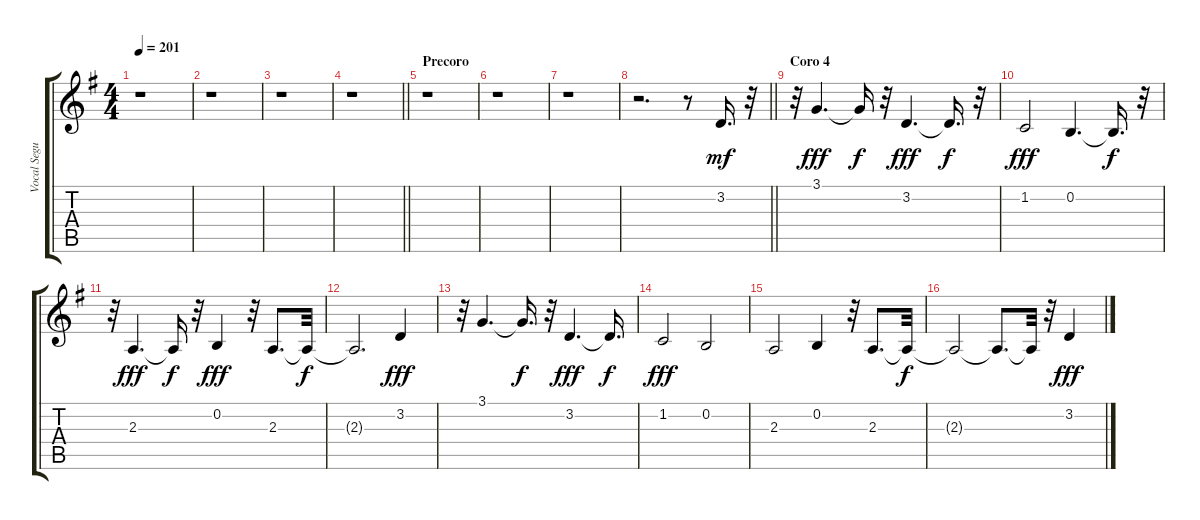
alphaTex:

\track ("Vocal Segundo" "Vocal Segu") {instrument choiraahs}
\staff {score tabs}
\tuning (E4 B3 G3 D3 A2 E2) {hide}
\ts (4 4)
\tempo 201
\clef g2
\ks g
r.1{dy f} |
r.1 |
r.1 |
\barLineRight lightlight
r.1 |
\section ("" "Precoro")
r.1 |
r.1 |
r.1 |
\barLineRight lightlight
r.2{d} r.8 3.2.16{d dy mf} r.32 |
\section ("" "Coro 4")
r.32 3.1.4{d dy fff} 3.1{t}.16{dy f} r.32 3.2.4{d dy fff} 3.2{t}.16{d dy f} r.32 |
1.2.2{dy fff} 0.2.4{d} 0.2{t}.16{d dy f} r.32 |
r.32 2.3.4{d dy fff} 2.3{t}.16{dy f} r.32 0.2.4{dy fff} r.32 2.3.8{d} 2.3{t}.32{dy f} |
2.3{t}.2{d} 3.2.4{dy fff} |
r.32 3.1.4{d} 3.1{t}.16{d dy f} r.32 3.2.4{d dy fff} 3.2{t}.16{d dy f} |
1.2.2{dy fff} 0.2.2 |
2.3.2 0.2.4 r.32 2.3.8{d} 2.3{t}.32{dy f} |
2.3{t}.2 2.3{t}.8{d} 2.3{t}.32 r.32 3.2.4{dy fff}
